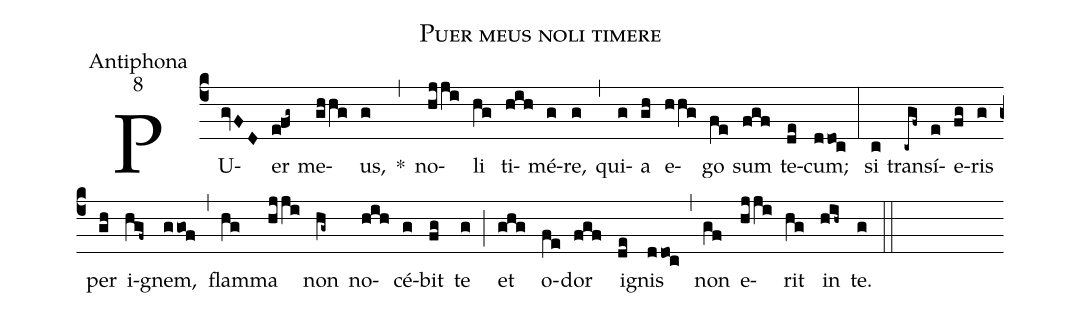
name:Puer meus noli timere;
office-part:Antiphona;
mode:8;
%%
(c4)
PU(gvFD)er(e!fg~) me(gh/hg)us,(g) *(,)
no(hj/ji)li(hg) ti(hih)mé(g)re,(g) (,)
qui(g)a(gh) e(hhg)go(fe) sum(fgf) te(de)cum;(ddoc) (:)
si(c) trans(-cgf~)í(e)e(fg)ris(g) per(gh) i(hgf~)gnem,(ggof) (,)
flam(hg)ma(hj/ji) non(hg~) no(hih)cé(g)bit(fg) te(g) (;)
et(ghg) o(fe)dor(fgf) i(de)gnis(ddoc) (,)
non(gf) e(hj/ji)rit(hg) in(hih~) te.(g) (::)
